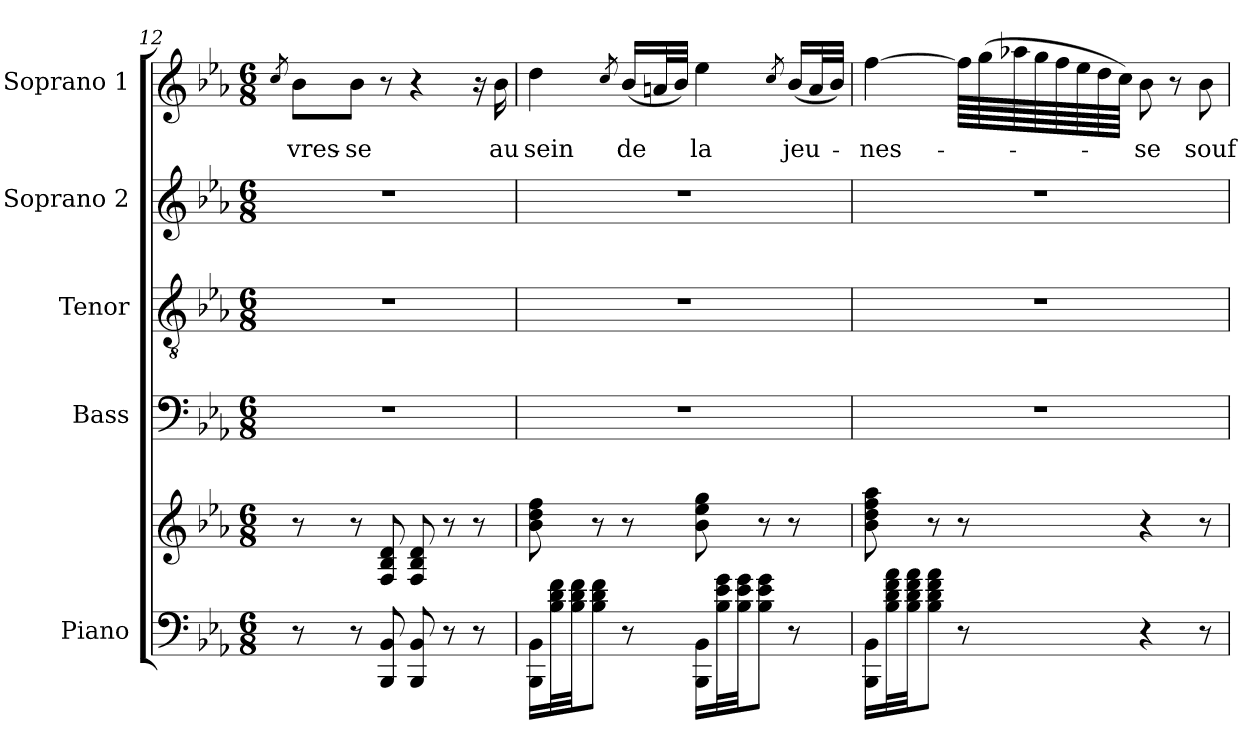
**kern	**kern	**kern	**kern	**kern	**kern	**text
*part5	*part5	*part4	*part3	*part2	*part1	*part1
*staff6	*staff5	*staff4	*staff3	*staff2	*staff1	*staff1
*I"Piano	*	*I"Bass	*I"Tenor	*I"Soprano 2	*I"Soprano 1	*
*I'Pno.	*	*I'Bas.	*I'Tén.	*I'Sop.	*	*
*clefF4	*clefG2	*clefF4	*clefGv2	*clefG2	*clefG2	*
*k[b-e-a-]	*k[b-e-a-]	*k[b-e-a-]	*k[b-e-a-]	*k[b-e-a-]	*k[b-e-a-]	*
*E-:	*E-:	*E-:	*E-:	*E-:	*E-:	*
*M6/8	*M6/8	*M6/8	*M6/8	*M6/8	*M6/8	*
=12	=12	=12	=12	=12	=12	=12
.	.	.	.	.	8qcc/	.
!	!	!	!	!	!	!LO:LY:b
8r	8r	2.r	2.r	2.r	8b-\L	-vres-
!	!	!	!	!	!	!LO:LY:b
8r	8r	.	.	.	8b-\J	-se
8BBB-/ 8BB-/	8F/ 8B-/ 8d/	.	.	.	8r	.
8BBB-/ 8BB-/	8F/ 8B-/ 8d/	.	.	.	4r	.
8r	8r	.	.	.	.	.
8r	8r	.	.	.	16r	.
!	!	!	!	!	!	!LO:LY:b
.	.	.	.	.	16b-\	au
!!LO:LB:g=z
=13	=13	=13	=13	=13	=13	=13
!	!	!	!	!	!	!LO:LY:b
16BBB-\ 16BB-\LL	8b-\ 8dd\ 8ff\	2.r	2.r	2.r	4dd\	sein
32B-\ 32d\ 32f\L	.	.	.	.	.	.
32B-\ 32d\ 32f\JJ	.	.	.	.	.	.
8B-\ 8d\ 8f\J	8r	.	.	.	.	.
.	.	.	.	.	8qcc/	.
!	!	!	!	!	!	!LO:LY:b
8r	8r	.	.	.	(<16b-/LL	de
.	.	.	.	.	32an/L	.
.	.	.	.	.	32b-/JJJ)	.
!	!	!	!	!	!	!LO:LY:b
16BBB-\ 16BB-\LL	8b-\ 8ee-\ 8gg\	.	.	.	4ee-\	la
32B-\ 32e-\ 32g\L	.	.	.	.	.	.
32B-\ 32e-\ 32g\JJ	.	.	.	.	.	.
8B-\ 8e-\ 8g\J	8r	.	.	.	.	.
.	.	.	.	.	8qcc/	.
!	!	!	!	!	!	!LO:LY:b
8r	8r	.	.	.	(<16b-/LL	jeu-
.	.	.	.	.	32a/L	.
.	.	.	.	.	32b-/JJJ)	.
=14	=14	=14	=14	=14	=14	=14
!	!	!	!	!	!	!LO:LY:b
16BBB-\ 16BB-\LL	8b-\ 8dd\ 8ff\ 8aa-\	2.r	2.r	2.r	[4ff\	-nes-
32B-\ 32d\ 32f\ 32a-\L	.	.	.	.	.	.
32B-\ 32d\ 32f\ 32a-\JJ	.	.	.	.	.	.
8B-\ 8d\ 8f\ 8a-\J	8r	.	.	.	.	.
8r	8r	.	.	.	64ff\LLLL]	.
.	.	.	.	.	(>64gg\	.
.	.	.	.	.	64aa-X\	.
.	.	.	.	.	64gg\	.
.	.	.	.	.	64ff\	.
.	.	.	.	.	64ee-\	.
.	.	.	.	.	64dd\	.
.	.	.	.	.	64cc\JJJJ)	.
!	!	!	!	!	!	!LO:LY:b
4r	4r	.	.	.	8b-\	-se
.	.	.	.	.	8r	.
!	!	!	!	!	!	!LO:LY:b
8r	8r	.	.	.	8b-\	souf-
=	=	=	=	=	=	=
*-	*-	*-	*-	*-	*-	*-
